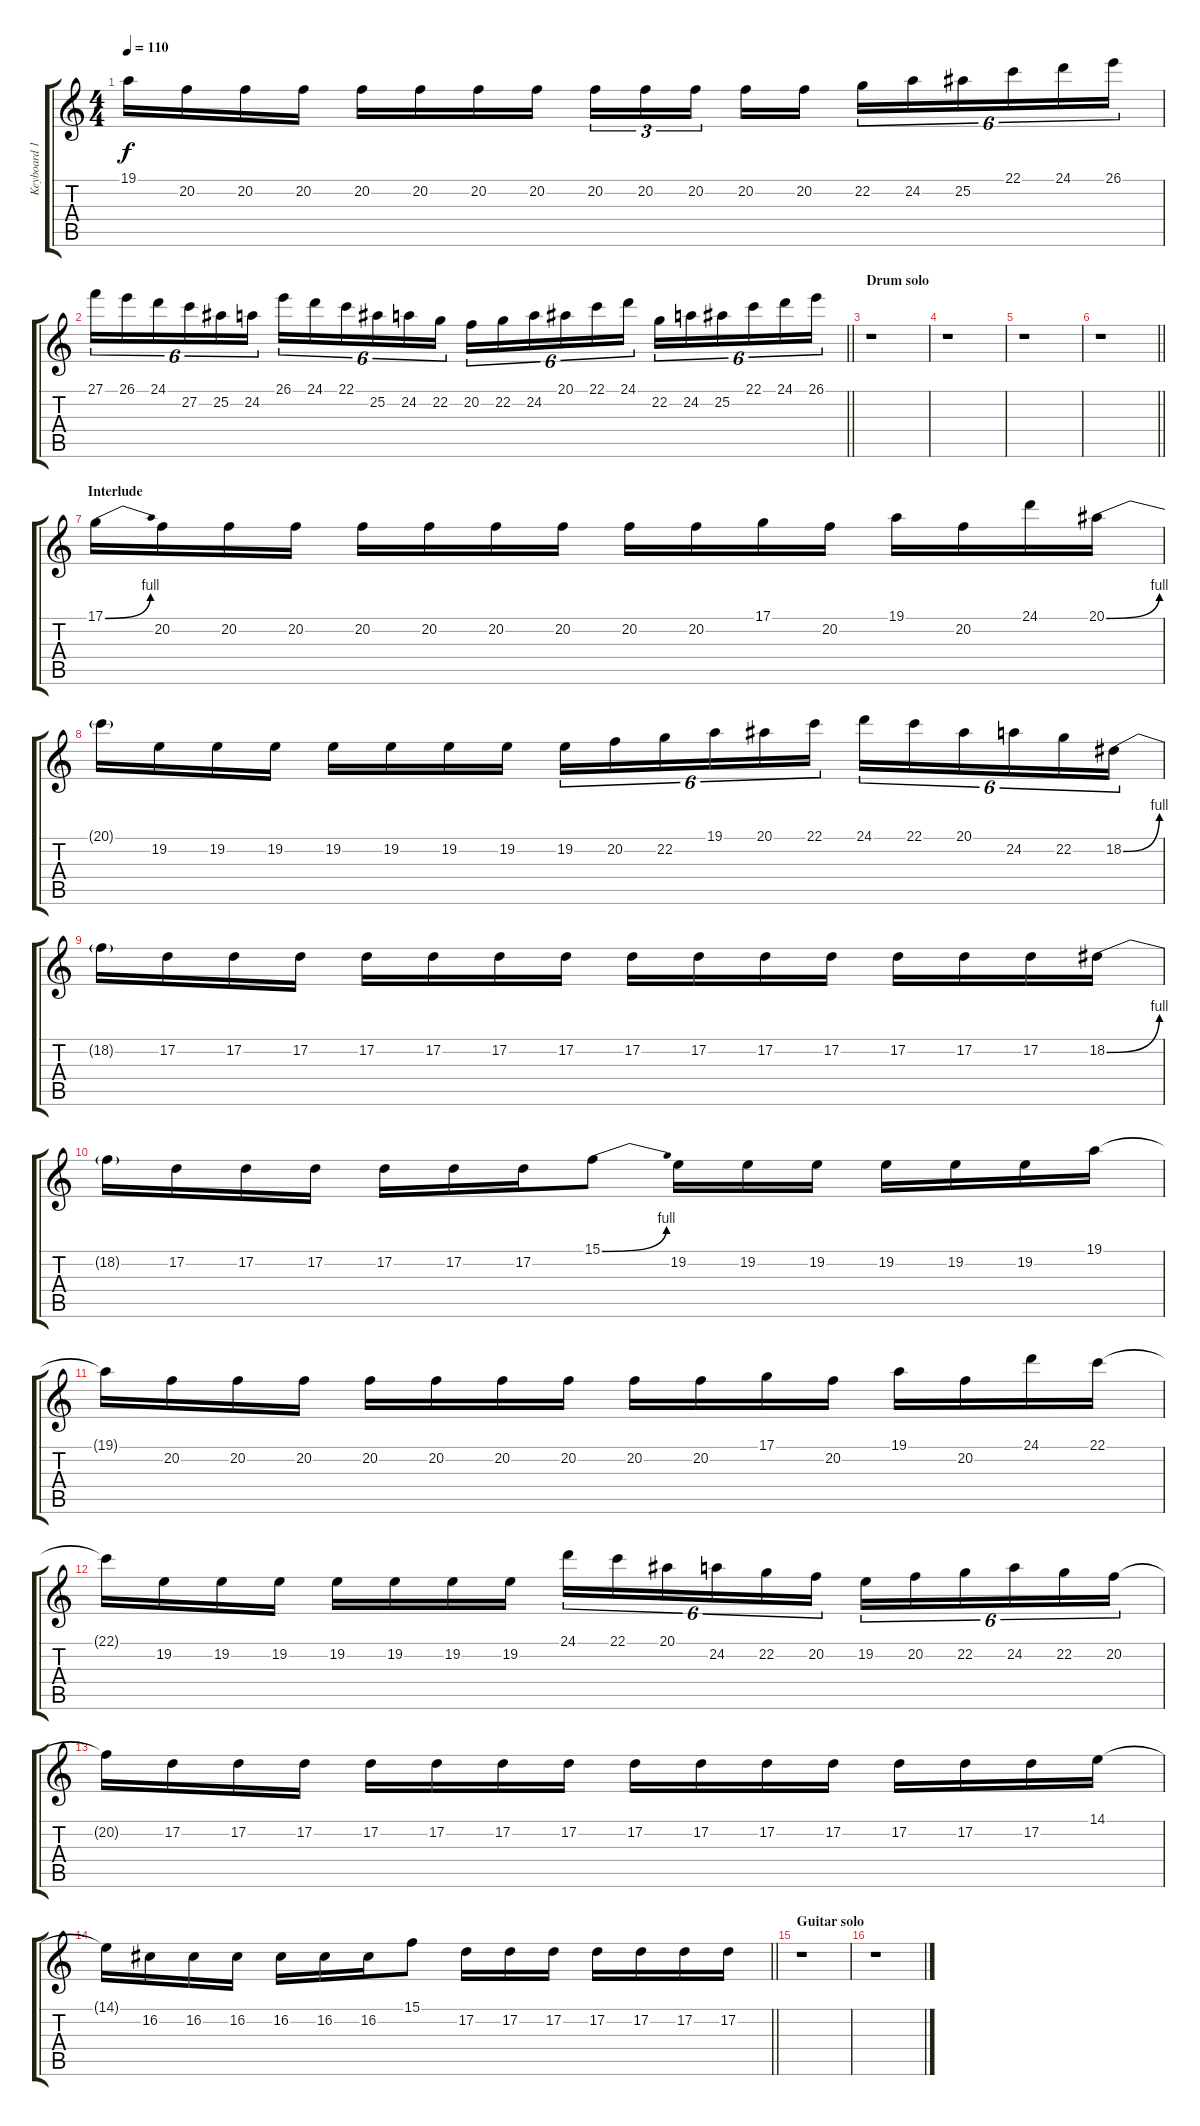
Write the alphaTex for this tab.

\track ("Keyboard 1 (Lead)" "Keyboard 1") {instrument lead1square}
\staff {score tabs}
\tuning (D4 A3 F3 C3 G2 D2) {hide}
\ts (4 4)
\tempo 110
\clef g2
\ks c
19.1.16{dy f} 20.2.16 20.2.16 20.2.16 20.2.16 20.2.16 20.2.16 20.2.16 20.2.16{tu (3 2)} 20.2.16{tu (3 2)} 20.2.16{tu (3 2)} 20.2.16 20.2.16 22.2.16{tu (6 4)} 24.2.16{tu (6 4)} 25.2.16{tu (6 4)} 22.1.16{tu (6 4)} 24.1.16{tu (6 4)} 26.1.16{tu (6 4)} |
\barLineRight lightlight
27.1.16{tu (6 4)} 26.1.16{tu (6 4)} 24.1.16{tu (6 4)} 27.2.16{tu (6 4)} 25.2.16{tu (6 4)} 24.2.16{tu (6 4)} 26.1.16{tu (6 4)} 24.1.16{tu (6 4)} 22.1.16{tu (6 4)} 25.2.16{tu (6 4)} 24.2.16{tu (6 4)} 22.2.16{tu (6 4)} 20.2.16{tu (6 4)} 22.2.16{tu (6 4)} 24.2.16{tu (6 4)} 20.1.16{tu (6 4)} 22.1.16{tu (6 4)} 24.1.16{tu (6 4)} 22.2.16{tu (6 4)} 24.2.16{tu (6 4)} 25.2.16{tu (6 4)} 22.1.16{tu (6 4)} 24.1.16{tu (6 4)} 26.1.16{tu (6 4)} |
\section ("" "Drum solo")
r.1 |
r.1 |
r.1 |
\barLineRight lightlight
r.1 |
\section ("" "Interlude")
17.1{be (bend 0 0 60 4)}.16 20.2.16 20.2.16 20.2.16 20.2.16 20.2.16 20.2.16 20.2.16 20.2.16 20.2.16 17.1.16 20.2.16 19.1.16 20.2.16 24.1.16 20.1{be (bend 0 0 60 4)}.16 |
20.1{t}.16 19.2.16 19.2.16 19.2.16 19.2.16 19.2.16 19.2.16 19.2.16 19.2.16{tu (6 4)} 20.2.16{tu (6 4)} 22.2.16{tu (6 4)} 19.1.16{tu (6 4)} 20.1.16{tu (6 4)} 22.1.16{tu (6 4)} 24.1.16{tu (6 4)} 22.1.16{tu (6 4)} 20.1.16{tu (6 4)} 24.2.16{tu (6 4)} 22.2.16{tu (6 4)} 18.2{be (bend 0 0 60 4)}.16{tu (6 4)} |
18.2{t}.16 17.2.16 17.2.16 17.2.16 17.2.16 17.2.16 17.2.16 17.2.16 17.2.16 17.2.16 17.2.16 17.2.16 17.2.16 17.2.16 17.2.16 18.2{be (bend 0 0 60 4)}.16 |
18.2{t}.16 17.2.16 17.2.16 17.2.16 17.2.16 17.2.16 17.2.16 15.1{be (bend 0 0 60 4)}.8 19.2.16 19.2.16 19.2.16 19.2.16 19.2.16 19.2.16 19.1.16 |
19.1{t}.16 20.2.16 20.2.16 20.2.16 20.2.16 20.2.16 20.2.16 20.2.16 20.2.16 20.2.16 17.1.16 20.2.16 19.1.16 20.2.16 24.1.16 22.1.16 |
22.1{t}.16 19.2.16 19.2.16 19.2.16 19.2.16 19.2.16 19.2.16 19.2.16 24.1.16{tu (6 4)} 22.1.16{tu (6 4)} 20.1.16{tu (6 4)} 24.2.16{tu (6 4)} 22.2.16{tu (6 4)} 20.2.16{tu (6 4)} 19.2.16{tu (6 4)} 20.2.16{tu (6 4)} 22.2.16{tu (6 4)} 24.2.16{tu (6 4)} 22.2.16{tu (6 4)} 20.2.16{tu (6 4)} |
20.2{t}.16 17.2.16 17.2.16 17.2.16 17.2.16 17.2.16 17.2.16 17.2.16 17.2.16 17.2.16 17.2.16 17.2.16 17.2.16 17.2.16 17.2.16 14.1.16 |
\barLineRight lightlight
14.1{t}.16 16.2.16 16.2.16 16.2.16 16.2.16 16.2.16 16.2.16 15.1.8 17.2.16 17.2.16 17.2.16 17.2.16 17.2.16 17.2.16 17.2.16 |
\section ("" "Guitar solo")
r.1 |
r.1
